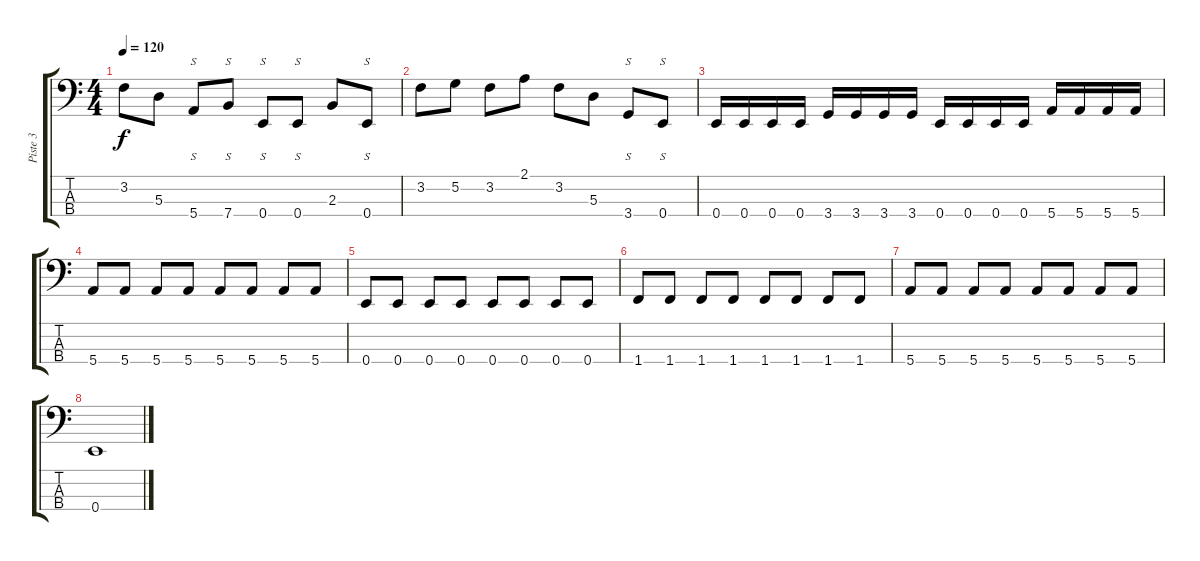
\track ("Piste 3" "Piste 3") {instrument acousticbass}
\staff {score tabs}
\tuning (G2 D2 A1 E1) {hide}
\ts (4 4)
\tempo 120
\clef f4
\ks c
3.2.8{dy f} 5.3.8 5.4.8{s} 7.4.8{s} 0.4.8{s} 0.4.8{s} 2.3.8 0.4.8{s} |
3.2.8 5.2.8 3.2.8 2.1.8 3.2.8 5.3.8 3.4.8{s} 0.4.8{s} |
0.4.16 0.4.16 0.4.16 0.4.16 3.4.16 3.4.16 3.4.16 3.4.16 0.4.16 0.4.16 0.4.16 0.4.16 5.4.16 5.4.16 5.4.16 5.4.16 |
5.4.8 5.4.8 5.4.8 5.4.8 5.4.8 5.4.8 5.4.8 5.4.8 |
0.4.8 0.4.8 0.4.8 0.4.8 0.4.8 0.4.8 0.4.8 0.4.8 |
1.4.8 1.4.8 1.4.8 1.4.8 1.4.8 1.4.8 1.4.8 1.4.8 |
5.4.8 5.4.8 5.4.8 5.4.8 5.4.8 5.4.8 5.4.8 5.4.8 |
0.4.1
